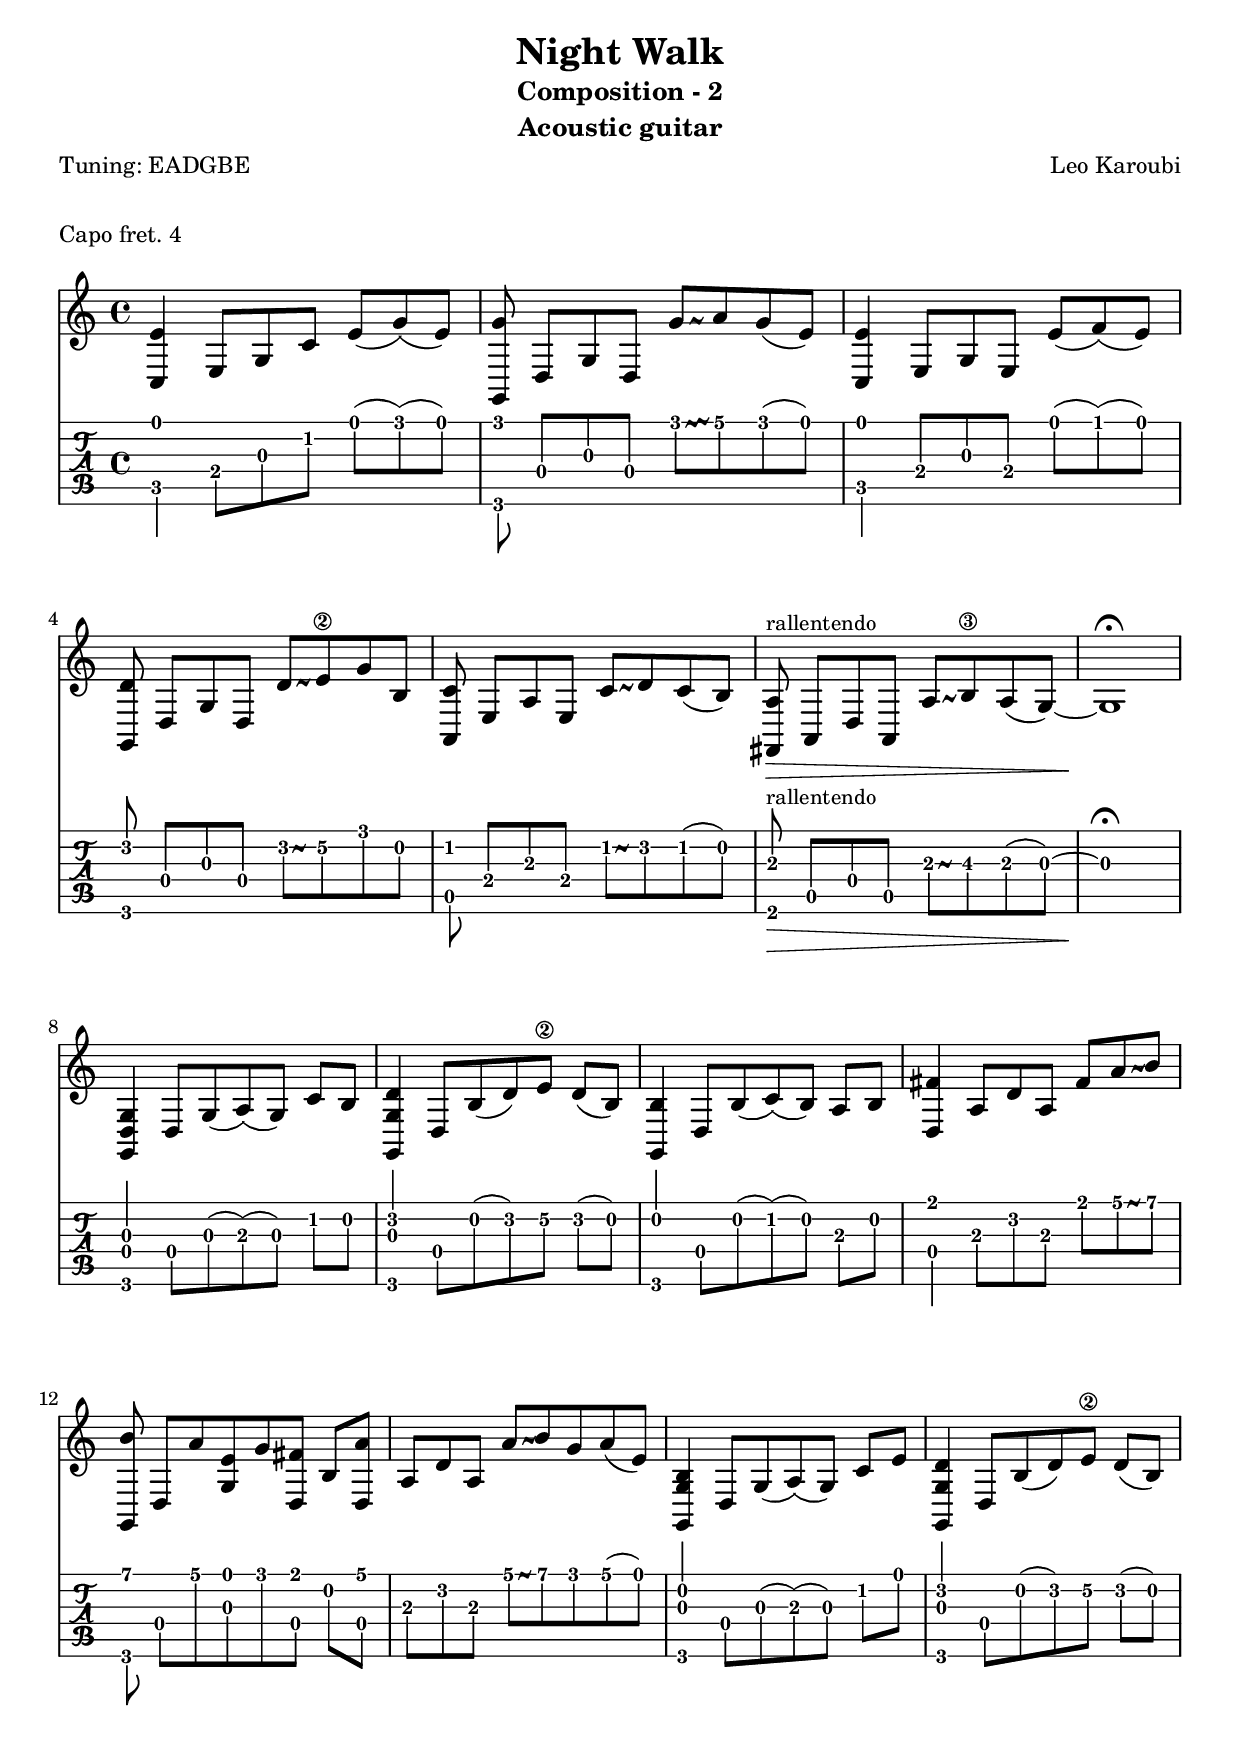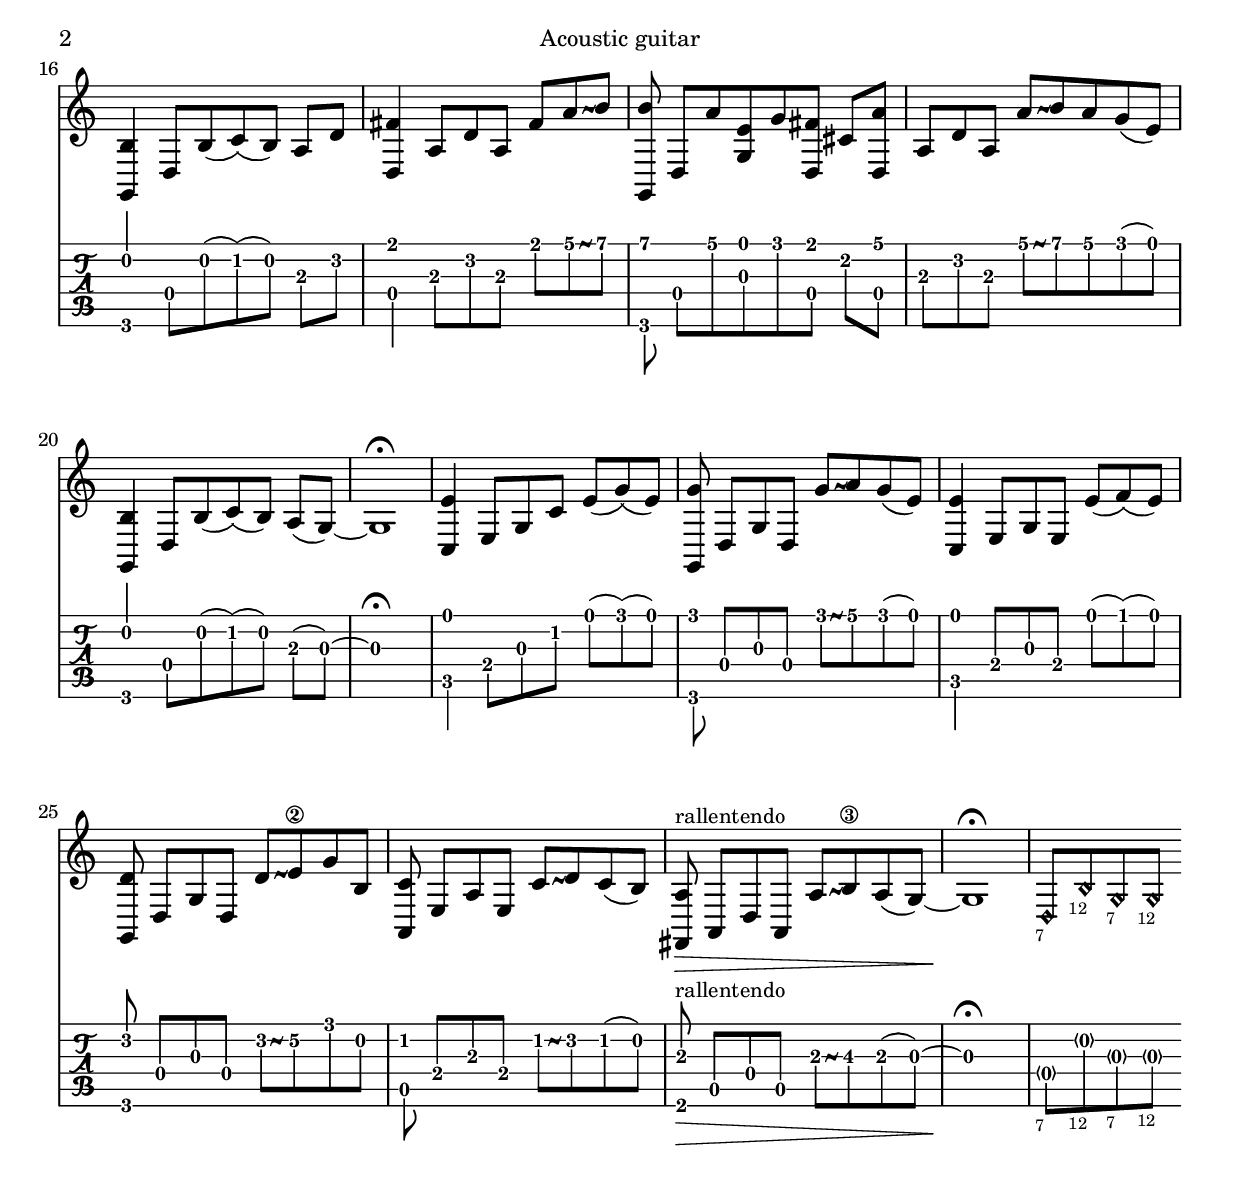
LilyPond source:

\version "2.22.1"
\include "english.ly"
\header {
  title = "Night Walk"
  subtitle = "Composition - 2"
  instrument = "Acoustic guitar"
  meter = "Tuning: EADGBE"
  arranger = "Leo Karoubi"
  % composer = "Leo Karoubi"
}

\layout { 
  indent = 0.0\cm 
  #(layout-set-staff-size 21)
  \context {
    \Score
    \override Glissando.thickness = #3
    \override Glissando.style = #'trill
    \override SpacingSpanner.common-shortest-duration = #(ly:make-moment 1/16)
  }
}

\markup { 
  \vspace #1
}

timeSign = 4/4
harmTwelveMarkup = -\markup { \center-align \abs-fontsize #8 { 12 }}
harmSevenMarkup = -\markup { \center-align \abs-fontsize #8 { 7 }}

rallentendo = -\markup { \abs-fontsize #10 { rallentendo }}

intro = {
    <c e'>4 e8[ g c'] e'8([g'()e')] |
    <g, g'>8 d8[ g d] g'[ \glissando a' g'( e')] |
    <c e'>4 e8[ g e] e'8([f'()e')] |
    <g, d'>8 d8[ g d]  d'8[\glissando e'\2 g' b] |
    <a, c'>8 e8[a e]  c'8[\glissando d' c'( b)] |
    <f-sharp, a>8^\rallentendo \> a,8[d a,] a8[\glissando b\3 a( g~)] |
    g1\fermata \! |
}

verse = {
    <g, d g>4 d8[ g(a()g)] c'[ b] | 
    <g, g d'>4 d8[ b(d') e'\2] d'([ b)] |
    <g, b>4 d8[ b(c'()b)] a8[ b] |
    <d f-sharp'>4 a8[ d' a] f-sharp'[ a' \glissando b'] |
    <g, b'>8 d8[ a' <g e'> g' <d f-sharp'>]
    b[ <d a'>] a8[ d' a] a'[ \glissando b' g' a'( e')] |

    <g, g b>4 d8[ g(a()g)] c'[ e'] |
    <g, g d'>4 d8[ b(d') e'\2] d'([ b)] |
    <g, b>4 d8[ b(c'()b)] a8[ d'] |
    <d f-sharp'>4 a8[ d' a] f-sharp'[ a' \glissando b'] |
    <g, b'>8 d8[ a' <g e'> g' <d f-sharp'>]
    c-sharp'[ <d a'>] a8[ d' a] a'[ \glissando b' a' g'( e')] |

    <g, b>4 d8[ b(c'()b)] a8([ g~)] |
    g1\fermata |
}

outro = {
    \intro
    d8\harmonic\harmSevenMarkup[ b\harmonic\harmTwelveMarkup g\harmonic\harmSevenMarkup  g\harmonic\harmTwelveMarkup]
}

full_part = {
    % \tempo 4 = 60
    \time \timeSign
    \intro
    \verse
    \outro
}

\score {
    \header {
        piece = "Capo fret. 4"
    }
    <<
    \new Staff {
        \clef "G"
        \full_part
    }
    \new TabStaff {
        \set TabStaff.minimumFret = #0
        \tabFullNotation
        \full_part
    }
    >>
}
